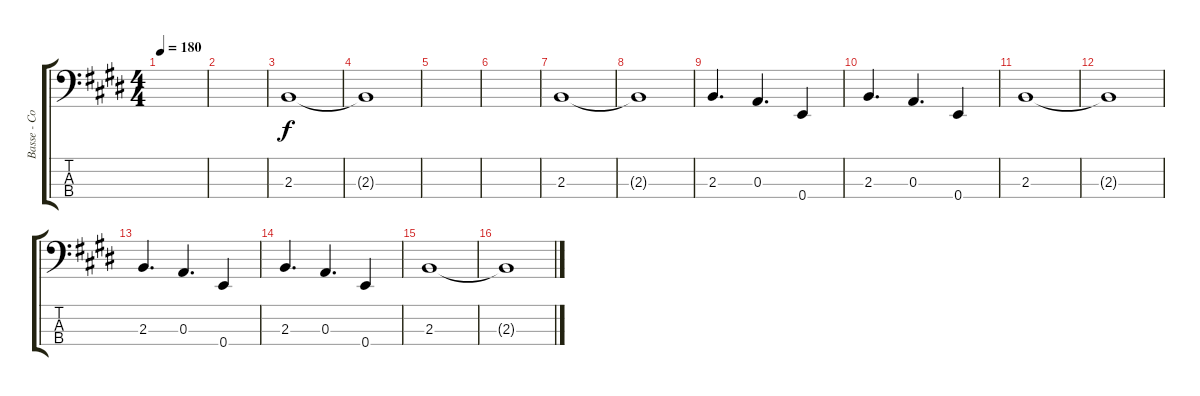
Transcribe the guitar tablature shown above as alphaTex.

\track ("Basse - Cone" "Basse - Co") {instrument electricbasspick}
\staff {score tabs}
\tuning (G2 D2 A1 E1) {hide}
\ts (4 4)
\tempo 180
\clef f4
\ks e
|
|
2.3.1 |
2.3{t}.1 |
|
|
2.3.1 |
2.3{t}.1 |
2.3.4{d} 0.3.4{d} 0.4.4 |
2.3.4{d} 0.3.4{d} 0.4.4 |
2.3.1 |
2.3{t}.1 |
2.3.4{d} 0.3.4{d} 0.4.4 |
2.3.4{d} 0.3.4{d} 0.4.4 |
2.3.1 |
2.3{t}.1
